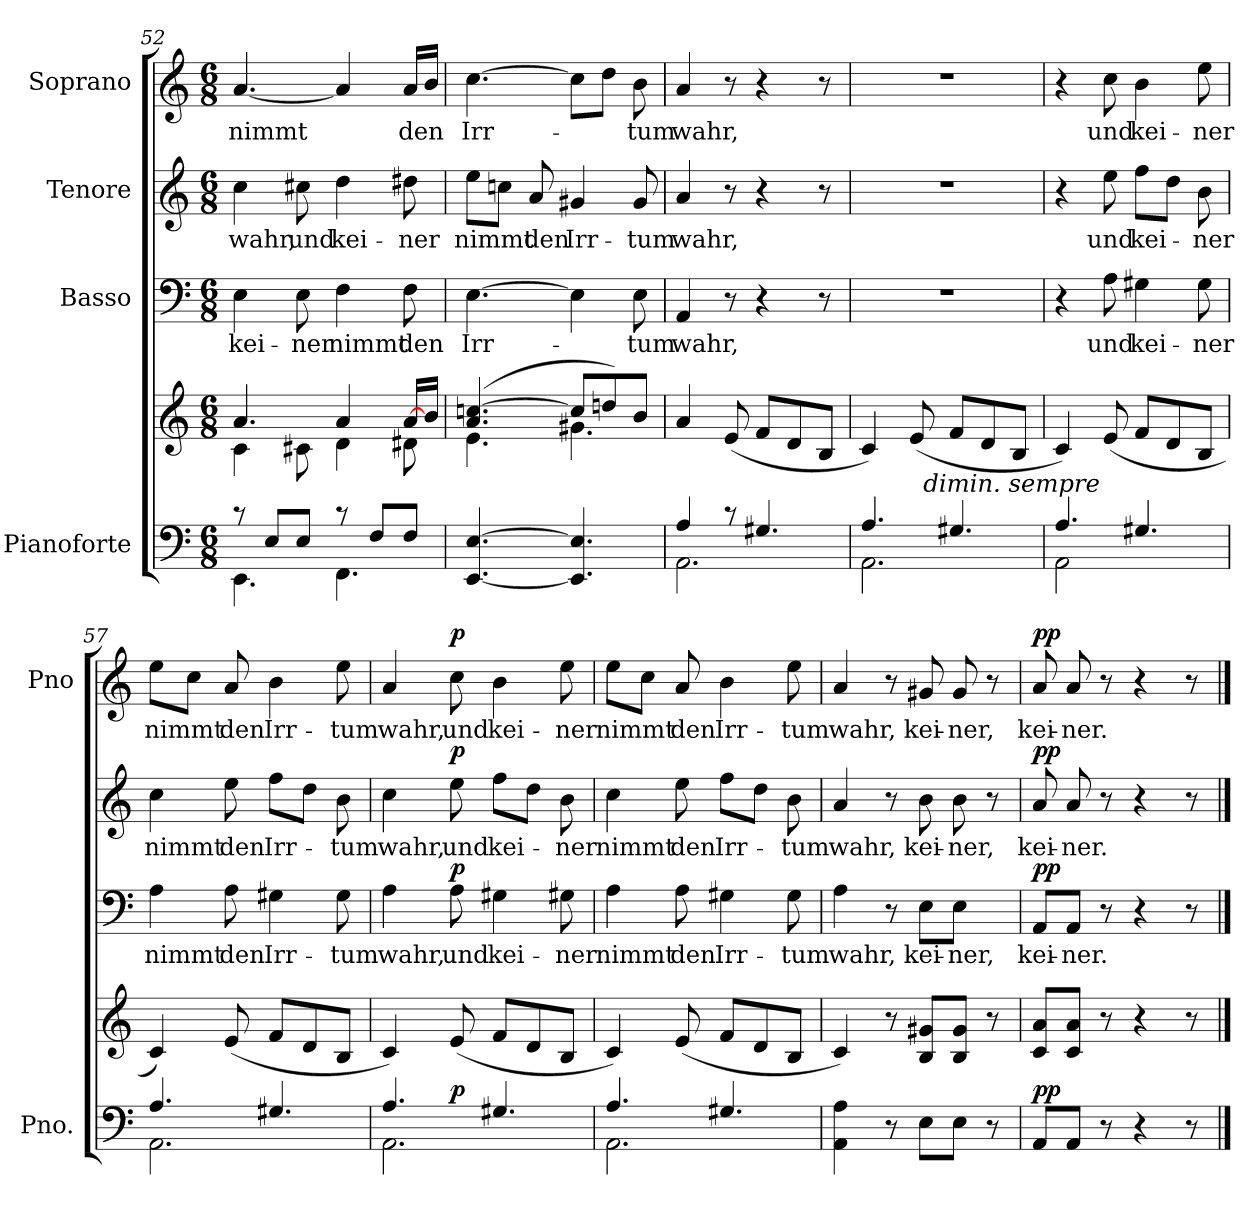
**kern	**kern	**dynam	**kern	**text	**dynam	**kern	**text	**dynam	**kern	**text	**dynam
*part4	*part4	*part4	*part3	*part3	*part3	*part2	*part2	*part2	*part1	*part1	*part1
*staff5	*staff4	*staff4/5	*staff3	*staff3	*staff3	*staff2	*staff2	*staff2	*staff1	*staff1	*staff1
*I"Pianoforte	*	*	*I"Basso	*	*	*I"Tenore	*	*	*I"Soprano	*	*
*I'Pno.	*	*	*	*	*	*	*	*	*I'Pno	*	*
*clefF4	*clefG2	*	*clefF4	*	*	*clefG2	*	*	*clefG2	*	*
*k[]	*k[]	*	*k[]	*	*	*k[]	*	*	*k[]	*	*
*C:	*C:	*	*C:	*	*	*C:	*	*	*C:	*	*
*M6/8	*M6/8	*	*M6/8	*	*	*M6/8	*	*	*M6/8	*	*
=52	=52	=52	=52	=52	=52	=52	=52	=52	=52	=52	=52
*^	*^	*	*	*	*	*	*	*	*	*	*
8rc	4.EE\	4.a/	4c\	.	4E\	kei-	.	4cc\	wahr,	.	[4.a/	nimmt	.
8E/L	.	.	.	.	.	.	.	.	.	.	.	.	.
8E/J	.	.	8c#X\	.	8E\	-ner	.	8cc#X\	und	.	.	.	.
8rc	4.FF\	4a/	4d\	.	4F\	nimmt	.	4dd\	kei-	.	4a/]	.	.
8F/L	.	.	.	.	.	.	.	.	.	.	.	.	.
8F/J	.	[>16a/LL	8d#X\	.	8F\	den	.	8dd#X\	-ner	.	16a/LL	den	.
.	.	16b/JJ	.	.	.	.	.	.	.	.	16b/JJ	.	.
*v	*v	*	*	*	*	*	*	*	*	*	*	*	*
=53	=53	=53	=53	=53	=53	=53	=53	=53	=53	=53	=53	=53
[4.EE/ [4.E/	(4.a/ [>4.ccn/	4.e\	.	[4.E\	Irr-	.	8ee\L	nimmt	.	[4.cc\	Irr-	.
.	.	.	.	.	.	.	8ccn\J	.	.	.	.	.
.	.	.	.	.	.	.	8a/	den	.	.	.	.
4.EE/] 4.E/]	8cc/L]	4.g#X\	.	4E\]	.	.	4g#X/	Irr-	.	8cc\L]	.	.
.	8ddn/)	.	.	.	.	.	.	.	.	8dd\J	.	.
.	8b/J	.	.	8E\	-tum	.	8g#/	-tum	.	8b\	-tum	.
*	*v	*v	*	*	*	*	*	*	*	*	*	*
=54	=54	=54	=54	=54	=54	=54	=54	=54	=54	=54	=54
*^	*	*	*	*	*	*	*	*	*	*	*
4A/	2.AA\	4a/	.	4AA/	wahr,	.	4a/	wahr,	.	4a/	wahr,	.
8rc	.	(8e/	.	8r	.	.	8r	.	.	8r	.	.
4.G#X/	.	8f/L	.	4r	.	.	4r	.	.	4r	.	.
.	.	8d/	.	.	.	.	.	.	.	.	.	.
.	.	8B/J	.	8r	.	.	8r	.	.	8r	.	.
=55	=55	=55	=55	=55	=55	=55	=55	=55	=55	=55	=55	=55
*	*	*^	*	*	*	*	*	*	*	*	*	*
4.A/	2.AA\	4c/)	4ryy	.	2.r	.	.	2.r	.	.	2.r	.	.
.	.	(8e/	32ryy	.	.	.	.	.	.	.	.	.	.
!	!	!	!LO:TX:b:i:t=dimin. sempre	!	!	!	!	!	!	!	!	!	!
.	.	.	4...ryy	.	.	.	.	.	.	.	.	.	.
4.G#X/	.	8f/L	.	.	.	.	.	.	.	.	.	.	.
.	.	8d/	.	.	.	.	.	.	.	.	.	.	.
.	.	8B/J	.	.	.	.	.	.	.	.	.	.	.
*	*	*v	*v	*	*	*	*	*	*	*	*	*	*
=56	=56	=56	=56	=56	=56	=56	=56	=56	=56	=56	=56	=56
4.A/	2AA\	4c/)	.	4r	.	.	4r	.	.	4r	.	.
.	.	(8e/	.	8A\	und	.	8ee\	und	.	8cc\	und	.
4.G#X/	.	8f/L	.	4G#X\	kei-	.	8ff\L	kei-	.	4b\	kei-	.
.	4ryy	8d/	.	.	.	.	8dd\J	.	.	.	.	.
.	.	8B/J	.	8G#\	-ner	.	8b\	-ner	.	8ee\	-ner	.
!!LO:LB:g=z
=57	=57	=57	=57	=57	=57	=57	=57	=57	=57	=57	=57	=57
4.A/	2.AA\	4c/)	.	4A\	nimmt	.	4cc\	nimmt	.	8ee\L	nimmt	.
.	.	.	.	.	.	.	.	.	.	8cc\J	.	.
.	.	(8e/	.	8A\	den	.	8ee\	den	.	8a/	den	.
4.G#X/	.	8f/L	.	4G#X\	Irr-	.	8ff\L	Irr-	.	4b\	Irr-	.
.	.	8d/	.	.	.	.	8dd\J	.	.	.	.	.
.	.	8B/J	.	8G#\	-tum	.	8b\	-tum	.	8ee\	-tum	.
=58	=58	=58	=58	=58	=58	=58	=58	=58	=58	=58	=58	=58
*	*^	*	*	*	*	*	*^	*	*	*	*	*
4.A/	2.AA\	4ryy	4c/)	.	4A\	wahr,	.	4cc\	8ryy	wahr,	.	4a/	wahr,	.
.	.	.	.	.	.	.	.	.	8ryy	.	.	.	.	.
!	!	!	!	!LO:DY:a=2	!	!	!LO:DY:a	!	!	!	!LO:DY:a	!	!	!LO:DY:a
.	.	2ryy	(8e/	p	8A\	und	p	8ee\	8ryy	und	p	8cc\	und	p
4.G#X/	.	.	8f/L	.	4G#X\	kei-	.	8ff\L	8ryy	kei-	.	4b\	kei-	.
.	.	.	8d/	.	.	.	.	8dd\J	8ryy	.	.	.	.	.
.	.	.	8B/J	.	8G#X\	-ner	.	8b\	8ryy	-ner	.	8ee\	-ner	.
*	*v	*v	*	*	*	*	*	*v	*v	*	*	*	*	*
=59	=59	=59	=59	=59	=59	=59	=59	=59	=59	=59	=59	=59
4.A/	2.AA\	4c/)	.	4A\	nimmt	.	4cc\	nimmt	.	8ee\L	nimmt	.
.	.	.	.	.	.	.	.	.	.	8cc\J	.	.
.	.	(8e/	.	8A\	den	.	8ee\	den	.	8a/	den	.
4.G#X/	.	8f/L	.	4G#X\	Irr-	.	8ff\L	Irr-	.	4b\	Irr-	.
.	.	8d/	.	.	.	.	8dd\J	.	.	.	.	.
.	.	8B/J	.	8G#\	-tum	.	8b\	-tum	.	8ee\	-tum	.
*v	*v	*	*	*	*	*	*	*	*	*	*	*
=60	=60	=60	=60	=60	=60	=60	=60	=60	=60	=60	=60
4AA\ 4A\	4c/)	.	4A\	wahr,	.	4a/	wahr,	.	4a/	wahr,	.
8r	8r	.	8r	.	.	8r	.	.	8r	.	.
8E\L	8B/ 8g#X/L	.	8E\L	kei-	.	8b\	kei-	.	8g#X/	kei-	.
8E\J	8B/ 8g#/J	.	8E\J	-ner,	.	8b\	-ner,	.	8g#/	-ner,	.
8r	8r	.	8ryy	.	.	8r	.	.	8r	.	.
=61	=61	=61	=61	=61	=61	=61	=61	=61	=61	=61	=61
!	!	!LO:DY:a=2	!	!	!LO:DY:a	!	!	!LO:DY:a	!	!	!LO:DY:a
8AA/L	8c/ 8a/L	pp	8AA/L	kei-	pp	8a/	kei-	pp	8a/	kei-	pp
8AA/J	8c/ 8a/J	.	8AA/J	-ner.	.	8a/	-ner.	.	8a/	-ner.	.
8r	8r	.	8r	.	.	8r	.	.	8r	.	.
4r	4r	.	4r	.	.	4r	.	.	4r	.	.
8r	8r	.	8r	.	.	8r	.	.	8r	.	.
==	==	==	==	==	==	==	==	==	==	==	==
*-	*-	*-	*-	*-	*-	*-	*-	*-	*-	*-	*-
